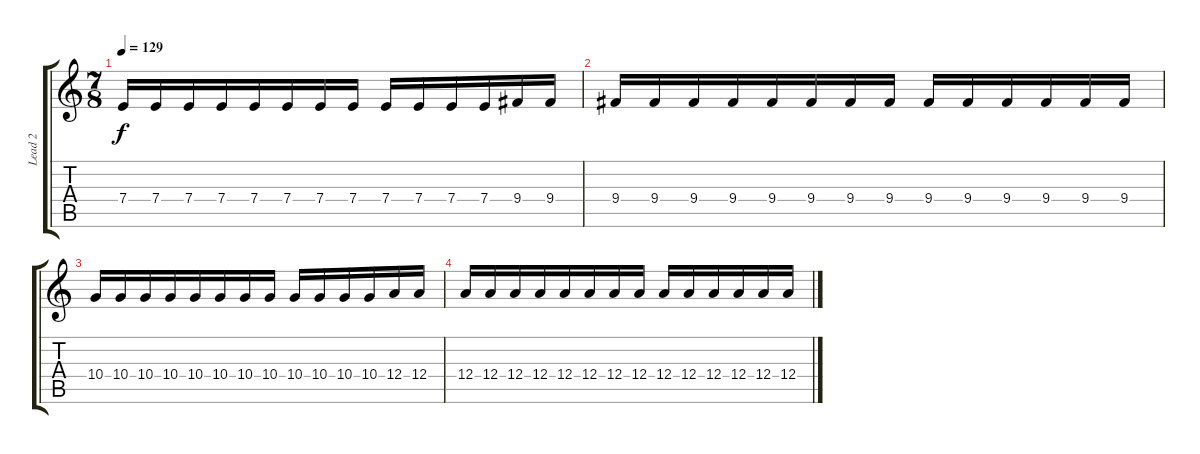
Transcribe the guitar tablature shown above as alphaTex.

\track ("Lead 2" "Lead 2") {instrument distortionguitar}
\staff {score tabs}
\tuning (B3 Gb3 D3 A2 E2 B1) {hide}
\ts (7 8)
\tempo 129
\clef g2
\ks c
7.4.16{dy f} 7.4.16 7.4.16 7.4.16 7.4.16 7.4.16 7.4.16 7.4.16 7.4.16 7.4.16 7.4.16 7.4.16 9.4.16 9.4.16 |
9.4.16 9.4.16 9.4.16 9.4.16 9.4.16 9.4.16 9.4.16 9.4.16 9.4.16 9.4.16 9.4.16 9.4.16 9.4.16 9.4.16 |
10.4.16 10.4.16 10.4.16 10.4.16 10.4.16 10.4.16 10.4.16 10.4.16 10.4.16 10.4.16 10.4.16 10.4.16 12.4.16 12.4.16 |
12.4.16 12.4.16 12.4.16 12.4.16 12.4.16 12.4.16 12.4.16 12.4.16 12.4.16 12.4.16 12.4.16 12.4.16 12.4.16 12.4.16
